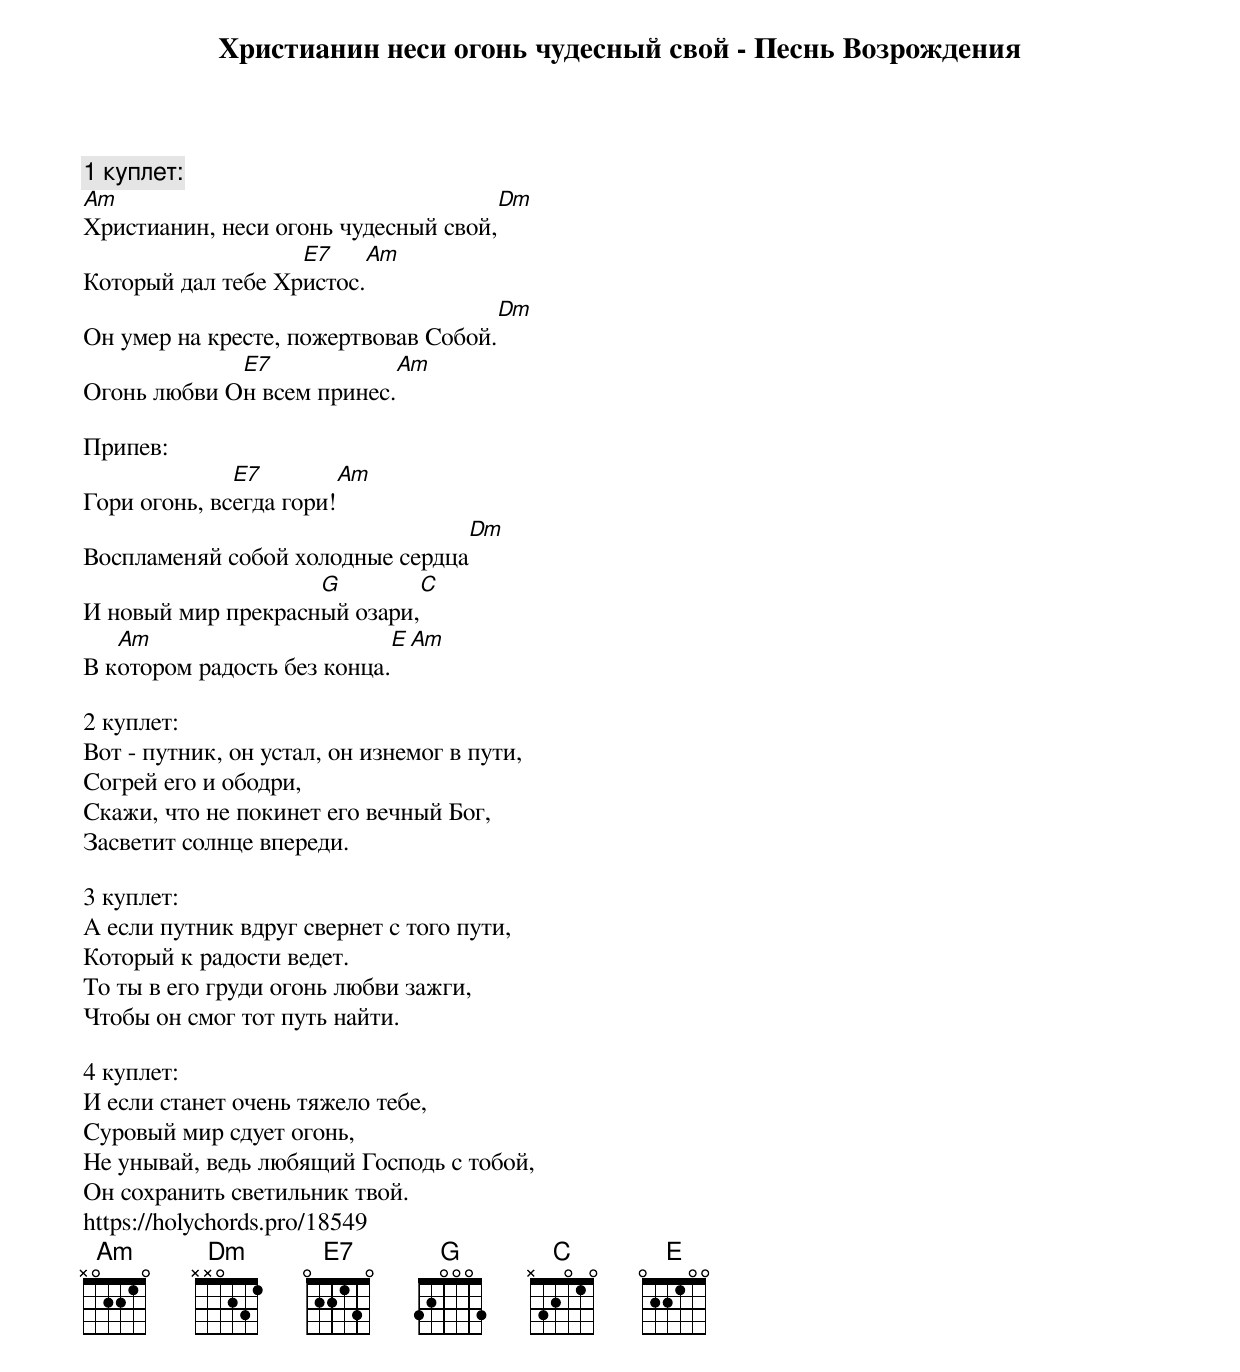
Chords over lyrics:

Христианин неси огонь чудесный свой - Песнь Возрождения

1 куплет:
Am                                                       Dm
Христианин, неси огонь чудесный свой,
                   E7                          Am
Который дал тебе Христос.
                                                                  Dm
Он умер на кресте, пожертвовав Собой.
             E7                                 Am
Огонь любви Он всем принес.

Припев:
              E7                      Am
Гори огонь, всегда гори!
                                                                Dm
Воспламеняй собой холодные сердца
                    G                                    C
И новый мир прекрасный озари,
   Am                        E            Am
В котором радость без конца.

2 куплет:
Вот - путник, он устал, он изнемог в пути,
Согрей его и ободри,
Скажи, что не покинет его вечный Бог,
Засветит солнце впереди.

3 куплет:
А если путник вдруг свернет с того пути,
Который к радости ведет.
То ты в его груди огонь любви зажги,
Чтобы он смог тот путь найти.

4 куплет:
И если станет очень тяжело тебе,
Суровый мир сдует огонь,
Не унывай, ведь любящий Господь с тобой,
Он сохранить светильник твой.
https://holychords.pro/18549
